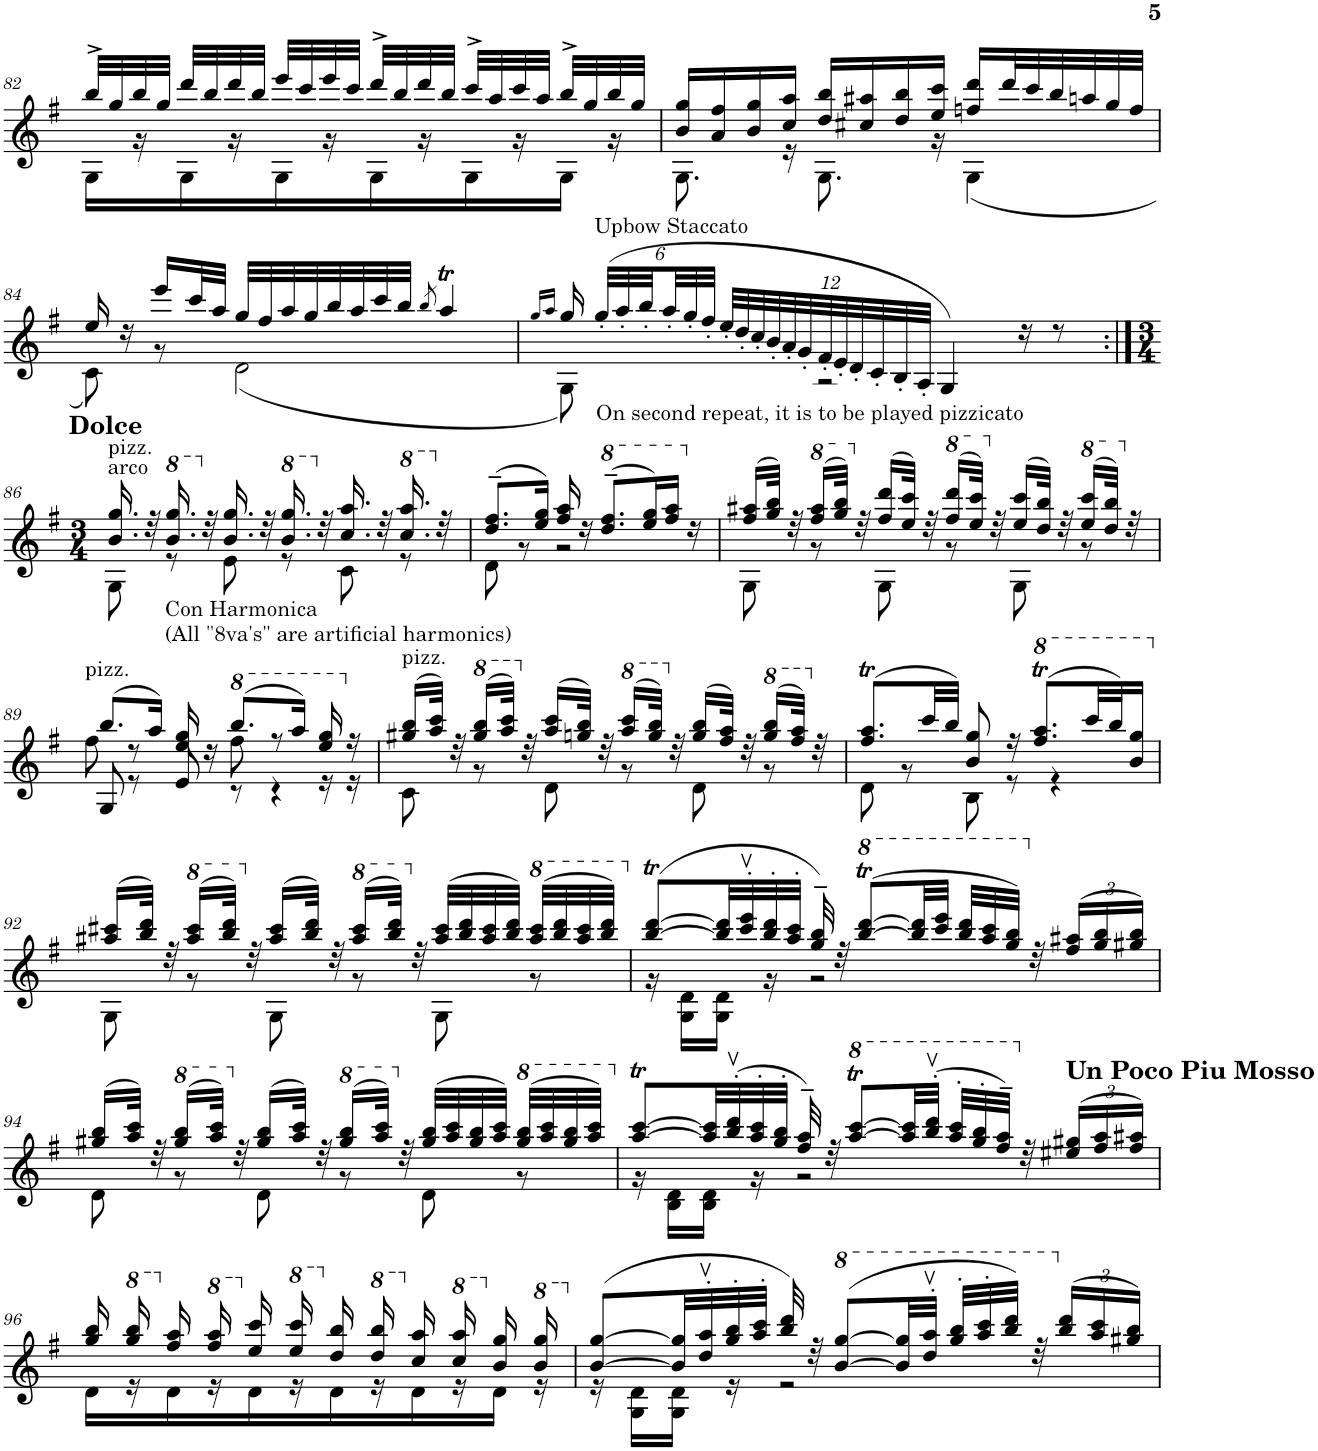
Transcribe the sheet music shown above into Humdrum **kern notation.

**kern
*part1
*staff1
*I"Violin
*I'Vln.
!!LO:PB:g=z
*clefG2
*k[f#]
*M3/4
=82
*^
32bb^/LLL	16G\LL
32gg/	.
32bb/	16r
32gg/JJJ	.
32ddd/LLL	16G\
32bb/	.
32ddd/	16r
32bb/JJJ	.
32eee/LLL	16G\
32ccc/	.
32eee/	16r
32ccc/JJJ	.
32ddd^/LLL	16G\
32bb/	.
32ddd/	16r
32bb/JJJ	.
32ccc^/LLL	16G\
32aa/	.
32ccc/	16r
32aa/JJJ	.
32bb^/LLL	16G\JJ
32gg/	.
32bb/	16r
32gg/JJJ	.
=83	=83
16b/ 16gg/LL	8.G\
16a/ 16ff#/	.
16b/ 16gg/	.
16cc/ 16aa/JJ	16r
16dd/ 16bb/LL	8.G\
16cc#X/ 16aa#X/	.
16dd/ 16bb/	.
16ee/ 16ccc/JJ	16r
16ffn/ 16ddd/LL	(4G\
32ddd/L	.
32ccc/	.
32bb/	.
32aan/	.
32gg/	.
32ff/JJJ	.
!!LO:LB:g=z	!!
=84	=84
16ee/	8c\)
16r	.
16eee/LL	8r
32ccc/L	.
32aa/JJJ	.
32gg/LLL	(2d\
32ff#/	.
32aa/	.
32gg/	.
32bb/	.
32aa/	.
32ccc/	.
32bb/JJJ	.
8qbb/	.
4aaT/	.
=85	=85
16qgg/LL	.
16qaa/JJ	.
16gg/	8G\)
*Xbrackettup	*
!LO:TX:a:t=Upbow Staccato	!
!LO:TX:b:t=On second repeat, it is to be played pizzicato	!
(48gg'</LLL	.
48aa'</	.
48bb'</	.
48aa'</	8ryy
48gg'</	.
48ff#'</JJJ	.
96ee'</LLL	.
96dd'</	.
96cc'</	.
96b'</	.
96a'</	.
96g'</	.
96f#'</	2r
96e'</	.
96d'</	.
96c'</	.
96B'</	.
96A'</JJJ	.
4G/)	.
16r	.
8r	.
!!LO:LB:g=z	!!
=86:|!	=86:|!
*M3/4	*
!LO:TX:a:B:t=Dolce	!
!LO:TX:a:t=arco	!
!LO:TX:a:t=pizz.	!
16.b/ 16.gg/	8G\
32r	.
*8va	*
!LO:TX:b:t=Con Harmonica	!
!LO:TX:b:t=(All "8va's" are artificial harmonics)	!
16.bb/ 16.ggg/	8r
*X8va	*
32r	.
16.b/ 16.gg/	8e\
32r	.
*8va	*
16.bb/ 16.ggg/	8r
*X8va	*
32r	.
16.cc/ 16.aa/	8c\
32r	.
*8va	*
16.ccc/ 16.aaa/	8r
*X8va	*
32r	.
=87	=87
(8.dd/~ 8.ff#/~L	8d\
.	8r
16ee/ 16gg/Jk)	.
16ff#/ 16aa/	2r
16r	.
*8va	*
(8.ddd/~ 8.fff#/~L	.
16eee/ 16ggg/L)	.
16fff#/ 16aaa/JJ	.
*X8va	*
16r	.
=88	=88
(16ff#/ 16aa#X/LL	8G\
32gg/ 32bb/JJk)	.
32r	.
*8va	*
(16fff#/ 16aaa#/LL	8r
32ggg/ 32bbb/JJk)	.
*X8va	*
32r	.
(16ff#/ 16ddd/LL	8G\
32ee/ 32ccc/JJk)	.
32r	.
*8va	*
(16fff#/ 16dddd/LL	8r
32eee/ 32cccc/JJk)	.
*X8va	*
32r	.
(16ee/ 16ccc/LL	8G\
32dd/ 32bb/JJk)	.
32r	.
*8va	*
(16eee/ 16cccc/LL	8r
32ddd/ 32bbb/JJk)	.
*X8va	*
32r	.
!!LO:LB:g=z	!!
=89	=89
*	*^
!LO:TX:a:t=pizz.	!	!
(8.bb/L	8ff#\	8G/
.	8r	8r
16aa/Jk)	.	.
16ee/ 16gg/	8ryy	8e/
16r	.	.
*8va	*	*
(8.bbb/L	8fff#\	8r
.	8r	4r
16aaa/Jk)	.	.
16eee/ 16ggg/	16r	.
*X8va	*	*
16r	16r	.
*	*v	*v
=90	=90
!LO:TX:a:t=pizz.	!
(16gg#X/ 16bb/LL	8c\
32aa/ 32ccc/JJk)	.
32r	.
*8va	*
(16ggg#/ 16bbb/LL	8r
32aaa/ 32cccc/JJk)	.
*X8va	*
32r	.
(16aa/ 16ccc/LL	8d\
32ggn/ 32bb/JJk)	.
32r	.
*8va	*
(16aaa/ 16cccc/LL	8r
32ggg/ 32bbb/JJk)	.
*X8va	*
32r	.
(16gg/ 16bb/LL	8d\
32ff#/ 32aa/JJk)	.
32r	.
*8va	*
(16ggg/ 16bbb/LL	8r
32fff#/ 32aaa/JJk)	.
*X8va	*
32r	.
=91	=91
(8.ff#/T 8.aa/TL	8d\
.	8r
32ccc/LL	.
32bb/JJJ)	.
8b/ 8gg/	8B\
16r	8r
*8va	*
(8.fff#/T 8.aaa/TL	.
.	4r
32cccc/LL	.
32bbb/J)	.
16bb/ 16ggg/JJ	.
!!LO:LB:g=z	!!
=92	=92
*X8va	*
(16aa#X/ 16ccc#X/LL	8G\
32bb/ 32ddd/JJk)	.
32r	.
*8va	*
(16aaa#/ 16cccc#/LL	8r
32bbb/ 32dddd/JJk)	.
*X8va	*
32r	.
(16aa#/ 16ccc#/LL	8G\
32bb/ 32ddd/JJk)	.
32r	.
*8va	*
(16aaa#/ 16cccc#/LL	8r
32bbb/ 32dddd/JJk)	.
*X8va	*
32r	.
(32aa#/ 32ccc#/LLL	8G\
32bb/ 32ddd/	.
32aa#/ 32ccc#/	.
32bb/ 32ddd/JJJ)	.
*8va	*
(32aaa#/ 32cccc#/LLL	8r
32bbb/ 32dddd/	.
32aaa#/ 32cccc#/	.
32bbb/ 32dddd/JJJ)	.
=93	=93
*X8va	*
([8bb/T [8ddd/TL	16r
.	16G\ 16d\LL
32bb/] 32ddd/]LL	16G\ 16d\JJ
32ccc/v' 32eee/v'	.
32bb/' 32ddd/'	16r
32aa/' 32ccc/'JJJ	.
32gg/~ 32bb/~)	2r
32r	.
*8va	*
([8bbb/T [8dddd/TL	.
32bbb/] 32dddd/]LL	.
32cccc/ 32eeee/JJJ	.
32bbb/ 32dddd/LLL	.
32aaa/ 32cccc/	.
32ggg/ 32bbb/JJJ)	.
*X8va	*
32r	.
(24ff#/ 24aa#X/LL	.
24gg/ 24bb/	.
24gg#X/ 24bb/JJ)	.
!!LO:LB:g=z	!!
=94	=94
(16gg#X/ 16bb/LL	8d\
32aa/ 32ccc/JJk)	.
32r	.
*8va	*
(16ggg#/ 16bbb/LL	8r
32aaa/ 32cccc/JJk)	.
*X8va	*
32r	.
(16gg#/ 16bb/LL	8d\
32aa/ 32ccc/JJk)	.
32r	.
*8va	*
(16ggg#/ 16bbb/LL	8r
32aaa/ 32cccc/JJk)	.
*X8va	*
32r	.
(32gg#/ 32bb/LLL	8d\
32aa/ 32ccc/	.
32gg#/ 32bb/	.
32aa/ 32ccc/JJJ)	.
*8va	*
(32ggg#/ 32bbb/LLL	8r
32aaa/ 32cccc/	.
32ggg#/ 32bbb/	.
32aaa/ 32cccc/JJJ)	.
=95	=95
*X8va	*
[8aa/T [8ccc/TL	16r
.	16B\ 16d\LL
32aa/] 32ccc/]LL	16B\ 16d\JJ
(32bb/v' 32ddd/v'	.
32aa/' 32ccc/'	16r
32gg/' 32bb/'JJJ	.
32ff#/~ 32aa/~)	2r
32r	.
*8va	*
[8aaa/T [8cccc/TL	.
32aaa/] 32cccc/]LL	.
(32bbb/v' 32dddd/v'JJJ	.
32aaa/' 32cccc/'LLL	.
32ggg/' 32bbb/'	.
32fff#/~ 32aaa/~JJJ)	.
*X8va	*
32r	.
!LO:TX:a:B:t=Un Poco Piu Mosso	!
(24ee#X/ 24gg#X/LL	.
24ff#/ 24aa/	.
24ff#/ 24aa#X/JJ)	.
!!LO:LB:g=z	!!
=96	=96
16gg/ 16bb/	16d\LL
*8va	*
16ggg/ 16bbb/	16r
*X8va	*
16ff#/ 16aa/	16d\
*8va	*
16fff#/ 16aaa/	16r
*X8va	*
16ee/ 16ccc/	16d\
*8va	*
16eee/ 16cccc/	16r
*X8va	*
16dd/ 16bb/	16d\
*8va	*
16ddd/ 16bbb/	16r
*X8va	*
16cc/ 16aa/	16d\
*8va	*
16ccc/ 16aaa/	16r
*X8va	*
16b/ 16gg/	16d\JJ
*8va	*
16bb/ 16ggg/	16r
=97	=97
*X8va	*
([8b/ [8gg/L	16r
.	16G\ 16d\LL
32b/] 32gg/]LL	16G\ 16d\JJ
32dd/v' 32aa/v'	.
32gg/' 32bb/'	16r
32aa/' 32ccc/'JJJ	.
32bb/ 32ddd/)	2r
32r	.
*8va	*
([8bb/ [8ggg/L	.
32bb/] 32ggg/]LL	.
32ddd/v' 32aaa/v'JJJ	.
32ggg/' 32bbb/'LLL	.
32aaa/' 32cccc/'	.
32bbb/ 32dddd/JJJ)	.
32r	.
*X8va	*
(24bb/ 24ddd/LL	.
24aa/ 24ccc/	.
24gg#X/ 24bb/JJ)	.
*v	*v
=
*-
